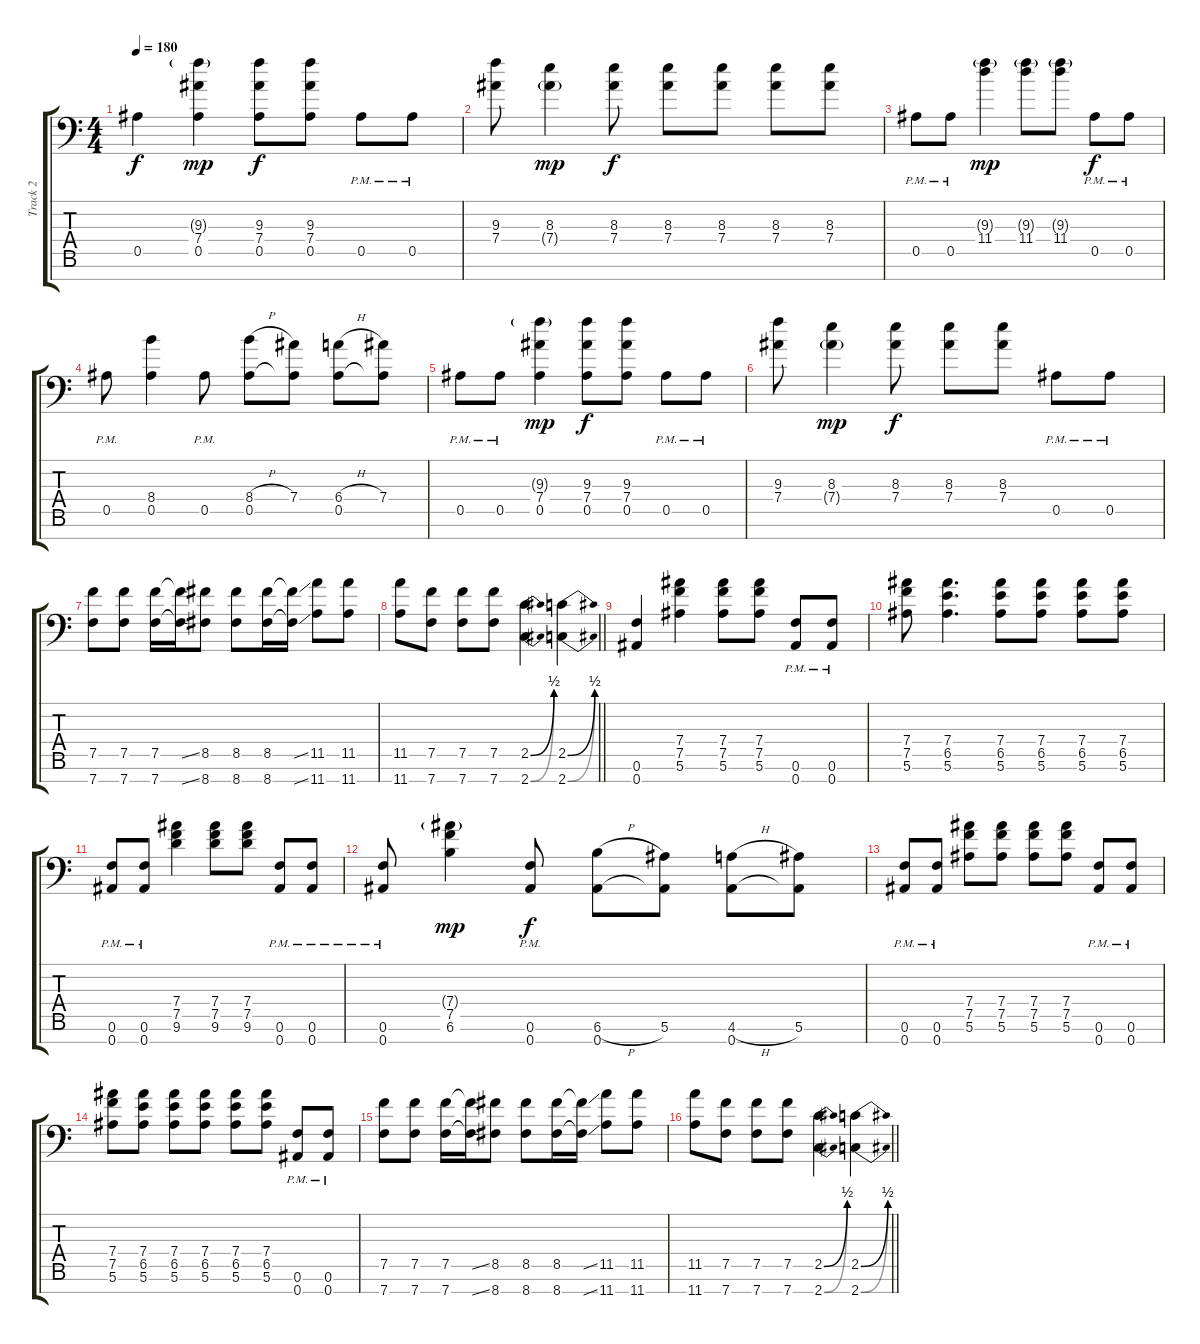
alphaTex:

\track ("Track 2" "Track 2") {instrument distortionguitar}
\staff {score tabs}
\tuning (F4 C4 Ab3 Eb3 Bb2 F2 Bb1) {hide}
\ts (4 4)
\tempo 180
\clef f4
\ks c
0.5.4{dy f} (9.3{g} 7.4 0.5).4{dy mp} (9.3 7.4 0.5).8{dy f} (9.3 7.4 0.5).8 0.5{pm}.8 0.5{pm}.8 |
(9.3 7.4).8 (8.3 7.4{g}).4{dy mp} (8.3 7.4).8{dy f} (8.3 7.4).8 (8.3 7.4).8 (8.3 7.4).8 (8.3 7.4).8 |
0.5{pm}.8 0.5{pm}.8 (9.3{g} 11.4).4{dy mp} (9.3{g} 11.4).8 (9.3{g} 11.4).8 0.5{pm}.8{dy f} 0.5{pm}.8 |
0.5{pm}.8 (8.4 0.5).4 0.5{pm}.8 (8.4{h} 0.5).8 (7.4 0.5{t}).8 (6.4{h} 0.5).8 (7.4 0.5{t}).8 |
0.5{pm}.8 0.5{pm}.8 (9.3{g} 7.4 0.5).4{dy mp} (9.3 7.4 0.5).8{dy f} (9.3 7.4 0.5).8 0.5{pm}.8 0.5{pm}.8 |
(9.3 7.4).8 (8.3 7.4{g}).4{dy mp} (8.3 7.4).8{dy f} (8.3 7.4).8 (8.3 7.4).8 0.5{pm}.8 0.5{pm}.8 |
(7.5 7.7).8 (7.5 7.7).8 (7.5 7.7).16 (7.5{ss t} 7.7{ss t}).16 (8.5 8.7).8 (8.5 8.7).8 (8.5 8.7).16 (8.5{ss t} 8.7{ss t}).16 (11.5 11.7).8 (11.5 11.7).8 |
\barLineRight lightlight
(11.5 11.7).8 (7.5 7.7).8 (7.5 7.7).8 (7.5 7.7).8 (2.5{be (bend 0 0 60 2)} 2.7{be (bend 0 0 60 2)}).4 (2.5{be (bend 0 0 60 2)} 2.7{be (bend 0 0 60 2)}).4 |
(0.6 0.7).4 (7.4 7.5 5.6).4 (7.4 7.5 5.6).8 (7.4 7.5 5.6).8 (0.6{pm} 0.7{pm}).8 (0.6{pm} 0.7{pm}).8 |
(7.4 7.5 5.6).8 (7.4 6.5 5.6).4{d} (7.4 6.5 5.6).8 (7.4 6.5 5.6).8 (7.4 6.5 5.6).8 (7.4 6.5 5.6).8 |
(0.6{pm} 0.7{pm}).8 (0.6{pm} 0.7{pm}).8 (7.4 7.5 9.6).4 (7.4 7.5 9.6).8 (7.4 7.5 9.6).8 (0.6{pm} 0.7{pm}).8 (0.6{pm} 0.7{pm}).8 |
(0.6{pm} 0.7{pm}).8 (7.4{g} 7.5 6.6).4{dy mp} (0.6{pm} 0.7{pm}).8{dy f} (6.6{h} 0.7).8 (5.6 0.7{t}).8 (4.6{h} 0.7).8 (5.6 0.7{t}).8 |
(0.6{pm} 0.7{pm}).8 (0.6{pm} 0.7{pm}).8 (7.4 7.5 5.6).8 (7.4 7.5 5.6).8 (7.4 7.5 5.6).8 (7.4 7.5 5.6).8 (0.6{pm} 0.7{pm}).8 (0.6{pm} 0.7{pm}).8 |
(7.4 7.5 5.6).8 (7.4 6.5 5.6).8 (7.4 6.5 5.6).8 (7.4 6.5 5.6).8 (7.4 6.5 5.6).8 (7.4 6.5 5.6).8 (0.6{pm} 0.7{pm}).8 (0.6{pm} 0.7{pm}).8 |
(7.5 7.7).8 (7.5 7.7).8 (7.5 7.7).16 (7.5{ss t} 7.7{ss t}).16 (8.5 8.7).8 (8.5 8.7).8 (8.5 8.7).16 (8.5{ss t} 8.7{ss t}).16 (11.5 11.7).8 (11.5 11.7).8 |
\barLineRight lightlight
(11.5 11.7).8 (7.5 7.7).8 (7.5 7.7).8 (7.5 7.7).8 (2.5{be (bend 0 0 60 2)} 2.7{be (bend 0 0 60 2)}).4 (2.5{be (bend 0 0 60 2)} 2.7{be (bend 0 0 60 2)}).4
